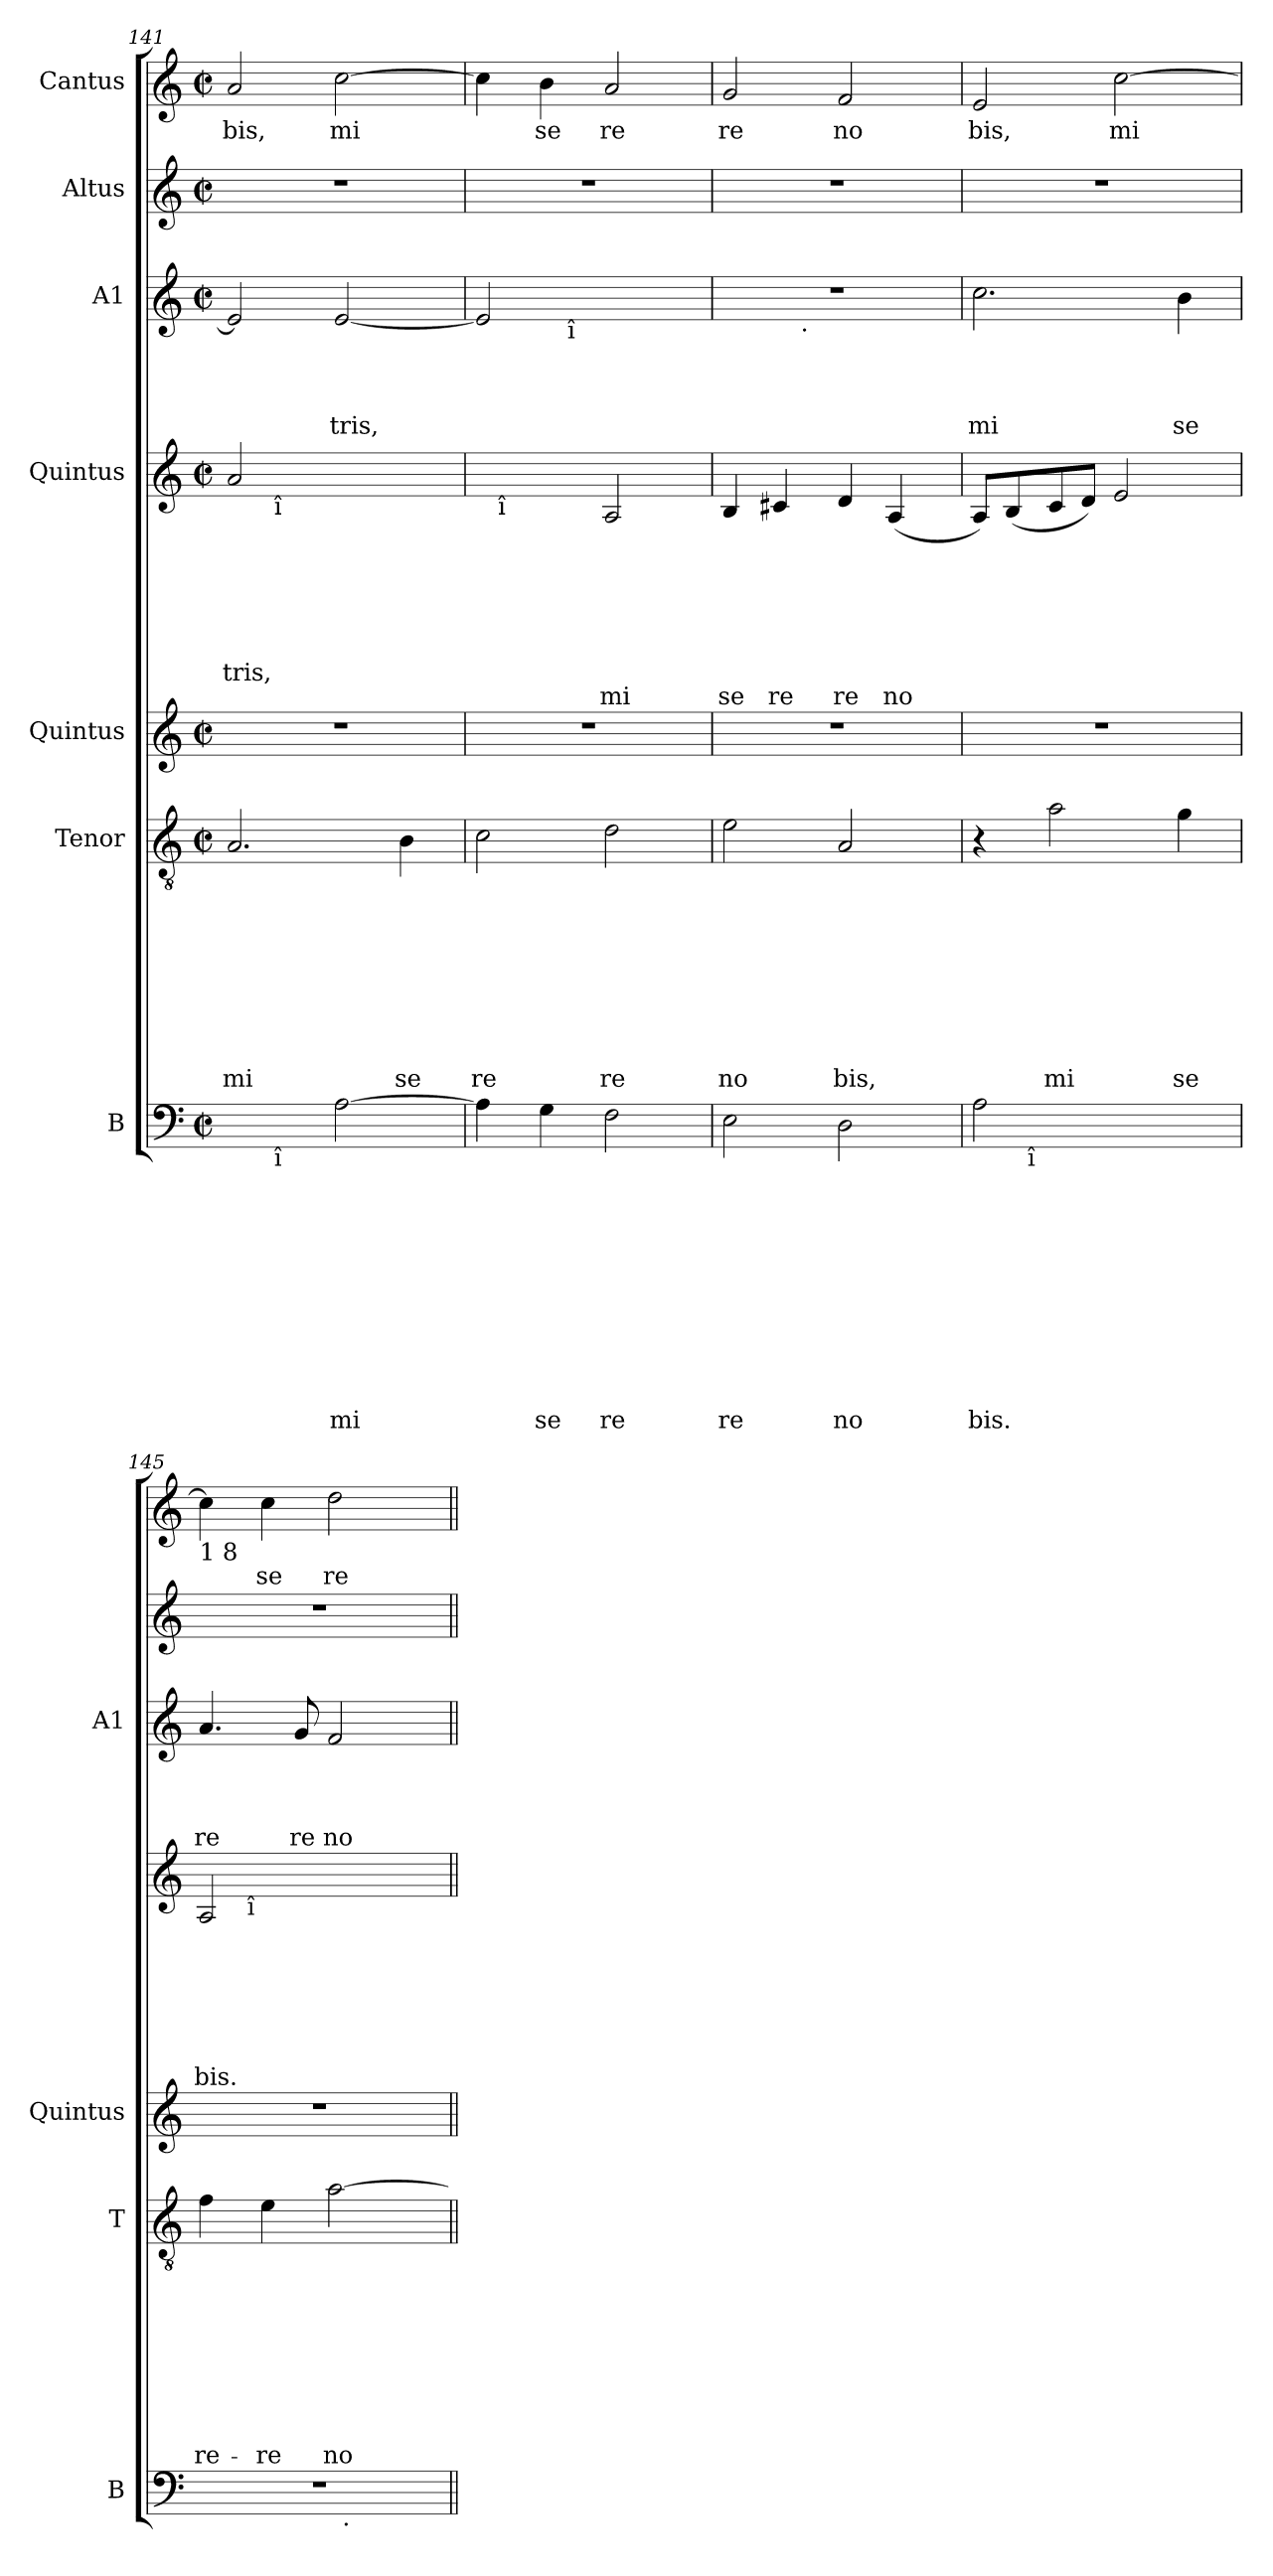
**kern	**text	**text	**text	**text	**text	**text	**text	**text	**text	**text	**text	**kern	**text	**text	**text	**text	**text	**text	**text	**text	**text	**kern	**kern	**text	**text	**text	**text	**text	**text	**text	**kern	**text	**text	**text	**text	**kern	**kern	**text
*part7	*part7	*part7	*part7	*part7	*part7	*part7	*part7	*part7	*part7	*part7	*part7	*part6	*part6	*part6	*part6	*part6	*part6	*part6	*part6	*part6	*part6	*part5	*part4	*part4	*part4	*part4	*part4	*part4	*part4	*part4	*part3	*part3	*part3	*part3	*part3	*part2	*part1	*part1
*staff7	*staff7	*staff7	*staff7	*staff7	*staff7	*staff7	*staff7	*staff7	*staff7	*staff7	*staff7	*staff6	*staff6	*staff6	*staff6	*staff6	*staff6	*staff6	*staff6	*staff6	*staff6	*staff5	*staff4	*staff4	*staff4	*staff4	*staff4	*staff4	*staff4	*staff4	*staff3	*staff3	*staff3	*staff3	*staff3	*staff2	*staff1	*staff1
*I"B	*	*	*	*	*	*	*	*	*	*	*	*I"Tenor	*	*	*	*	*	*	*	*	*	*I"Quintus	*I"Quintus	*	*	*	*	*	*	*	*I"A1	*	*	*	*	*I"Altus	*I"Cantus	*
*I'B	*	*	*	*	*	*	*	*	*	*	*	*I'T	*	*	*	*	*	*	*	*	*	*I'Quintus	*	*	*	*	*	*	*	*	*I'A1	*	*	*	*	*	*	*
*clefF4	*	*	*	*	*	*	*	*	*	*	*	*clefGv2	*	*	*	*	*	*	*	*	*	*clefG2	*clefG2	*	*	*	*	*	*	*	*clefG2	*	*	*	*	*clefG2	*clefG2	*
*k[]	*	*	*	*	*	*	*	*	*	*	*	*k[]	*	*	*	*	*	*	*	*	*	*k[]	*k[]	*	*	*	*	*	*	*	*k[]	*	*	*	*	*k[]	*k[]	*
*C:	*	*	*	*	*	*	*	*	*	*	*	*C:	*	*	*	*	*	*	*	*	*	*C:	*C:	*	*	*	*	*	*	*	*C:	*	*	*	*	*C:	*C:	*
*M2/2	*	*	*	*	*	*	*	*	*	*	*	*M2/2	*	*	*	*	*	*	*	*	*	*M2/2	*M2/2	*	*	*	*	*	*	*	*M2/2	*	*	*	*	*M2/2	*M2/2	*
*met(c|)	*	*	*	*	*	*	*	*	*	*	*	*met(c|)	*	*	*	*	*	*	*	*	*	*met(c|)	*met(c|)	*	*	*	*	*	*	*	*met(c|)	*	*	*	*	*met(c|)	*met(c|)	*
=141	=141	=141	=141	=141	=141	=141	=141	=141	=141	=141	=141	=141	=141	=141	=141	=141	=141	=141	=141	=141	=141	=141	=141	=141	=141	=141	=141	=141	=141	=141	=141	=141	=141	=141	=141	=141	=141	=141
!	!	!	!	!	!	!	!	!	!	!	!	!	!	!	!	!	!	!	!	!	!LO:LY:b	!	!	!	!	!	!	!	!LO:LY:b	!	!	!	!	!	!	!	!	!LO:LY:b
*^	*	*	*	*	*	*	*	*	*	*	*	*	*	*	*	*	*	*	*	*	*	*	*^	*	*	*	*	*	*	*	*	*	*	*	*	*	*	*
2ryy	8ryy	.	.	.	.	.	.	.	.	.	.	.	2.A/	.	.	.	.	.	.	.	.	mi	1r	2a/	8ryy	.	.	.	.	.	tris,	.	2e/]	.	.	.	.	1r	2a/	bis,
.	32ryy	.	.	.	.	.	.	.	.	.	.	.	.	.	.	.	.	.	.	.	.	.	.	.	32ryy	.	.	.	.	.	.	.	.	.	.	.	.	.	.	.
!	!	!	!	!	!	!	!	!	!	!	!	!	!	!	!	!	!	!	!	!	!	!	!	!	!LO:TX:b:t=î	!	!	!	!	!	!	!	!	!	!	!	!	!	!	!
!	!LO:TX:b:t=î	!	!	!	!	!	!	!	!	!	!	!	!	!	!	!	!	!	!	!	!	!	!	!	!	!	!	!	!	!	!	!	!	!	!	!	!	!	!	!
.	2ryy	.	.	.	.	.	.	.	.	.	.	.	.	.	.	.	.	.	.	.	.	.	.	.	2ryy	.	.	.	.	.	.	.	.	.	.	.	.	.	.	.
!	!	!	!	!	!	!	!	!	!	!	!	!LO:LY:b	!	!	!	!	!	!	!	!	!	!	!	!	!	!	!	!	!	!	!	!	!	!	!	!	!LO:LY:b	!	!	!LO:LY:b
[>2A\	.	.	.	.	.	.	.	.	.	.	.	mi	.	.	.	.	.	.	.	.	.	.	.	2ryy	.	.	.	.	.	.	.	.	[<2e/	.	.	.	tris,	.	[>2cc\	mi
.	4ryy	.	.	.	.	.	.	.	.	.	.	.	.	.	.	.	.	.	.	.	.	.	.	.	4ryy	.	.	.	.	.	.	.	.	.	.	.	.	.	.	.
!	!	!	!	!	!	!	!	!	!	!	!	!	!	!	!	!	!	!	!	!	!	!LO:LY:b	!	!	!	!	!	!	!	!	!	!	!	!	!	!	!	!	!	!
.	.	.	.	.	.	.	.	.	.	.	.	.	4B\	.	.	.	.	.	.	.	.	se	.	.	.	.	.	.	.	.	.	.	.	.	.	.	.	.	.	.
.	16.ryy	.	.	.	.	.	.	.	.	.	.	.	.	.	.	.	.	.	.	.	.	.	.	.	16.ryy	.	.	.	.	.	.	.	.	.	.	.	.	.	.	.
=142	=142	=142	=142	=142	=142	=142	=142	=142	=142	=142	=142	=142	=142	=142	=142	=142	=142	=142	=142	=142	=142	=142	=142	=142	=142	=142	=142	=142	=142	=142	=142	=142	=142	=142	=142	=142	=142	=142	=142	=142
!	!	!	!	!	!	!	!	!	!	!	!	!	!	!	!	!	!	!	!	!	!	!LO:LY:b	!	!	!	!	!	!	!	!	!	!	!	!	!	!	!	!	!	!
*v	*v	*	*	*	*	*	*	*	*	*	*	*	*	*	*	*	*	*	*	*	*	*	*	*	*	*	*	*	*	*	*	*	*^	*	*	*	*	*	*	*
4A\]	.	.	.	.	.	.	.	.	.	.	.	2c\	.	.	.	.	.	.	.	.	re	1r	2ryy	16ryy	.	.	.	.	.	.	.	2e/]	4ryy	.	.	.	.	1r	4cc\]	.
!	!	!	!	!	!	!	!	!	!	!	!	!	!	!	!	!	!	!	!	!	!	!	!	!LO:TX:b:t=î	!	!	!	!	!	!	!	!	!	!	!	!	!	!	!	!
.	.	.	.	.	.	.	.	.	.	.	.	.	.	.	.	.	.	.	.	.	.	.	.	2...ryy	.	.	.	.	.	.	.	.	.	.	.	.	.	.	.	.
!	!	!	!	!	!	!	!	!	!	!	!LO:LY:b	!	!	!	!	!	!	!	!	!	!	!	!	!	!	!	!	!	!	!	!	!	!	!	!	!	!	!	!	!LO:LY:b
4G\	.	.	.	.	.	.	.	.	.	.	se	.	.	.	.	.	.	.	.	.	.	.	.	.	.	.	.	.	.	.	.	.	16.ryy	.	.	.	.	.	4b\	se
!	!	!	!	!	!	!	!	!	!	!	!	!	!	!	!	!	!	!	!	!	!	!	!	!	!	!	!	!	!	!	!	!	!LO:TX:b:t=î	!	!	!	!	!	!	!
.	.	.	.	.	.	.	.	.	.	.	.	.	.	.	.	.	.	.	.	.	.	.	.	.	.	.	.	.	.	.	.	.	2ryy	.	.	.	.	.	.	.
!	!	!	!	!	!	!	!	!	!	!	!LO:LY:b	!	!	!	!	!	!	!	!	!	!LO:LY:b	!	!	!	!	!	!	!	!	!	!LO:LY:b	!	!	!	!	!	!	!	!	!LO:LY:b
2F\	.	.	.	.	.	.	.	.	.	.	re	2d\	.	.	.	.	.	.	.	.	re	.	2A/	.	.	.	.	.	.	.	-mi	2ryy	.	.	.	.	.	.	2a/	re
.	.	.	.	.	.	.	.	.	.	.	.	.	.	.	.	.	.	.	.	.	.	.	.	.	.	.	.	.	.	.	.	.	8ryy	.	.	.	.	.	.	.
.	.	.	.	.	.	.	.	.	.	.	.	.	.	.	.	.	.	.	.	.	.	.	.	.	.	.	.	.	.	.	.	.	32ryy	.	.	.	.	.	.	.
=143	=143	=143	=143	=143	=143	=143	=143	=143	=143	=143	=143	=143	=143	=143	=143	=143	=143	=143	=143	=143	=143	=143	=143	=143	=143	=143	=143	=143	=143	=143	=143	=143	=143	=143	=143	=143	=143	=143	=143	=143
!	!	!	!	!	!	!	!	!	!	!	!LO:LY:b	!	!	!	!	!	!	!	!	!	!LO:LY:b	!	!	!	!	!	!	!	!	!	!LO:LY:b	!	!	!	!	!	!	!	!	!LO:LY:b
*	*	*	*	*	*	*	*	*	*	*	*	*	*	*	*	*	*	*	*	*	*	*	*v	*v	*	*	*	*	*	*	*	*	*	*	*	*	*	*	*	*
2E\	.	.	.	.	.	.	.	.	.	.	re	2e\	.	.	.	.	.	.	.	.	no	1r	4B/	.	.	.	.	.	.	se	1r	4ryy	.	.	.	.	1r	2g/	re
!	!	!	!	!	!	!	!	!	!	!	!	!	!	!	!	!	!	!	!	!	!	!	!	!	!	!	!	!	!	!LO:LY:b	!	!	!	!	!	!	!	!	!
.	.	.	.	.	.	.	.	.	.	.	.	.	.	.	.	.	.	.	.	.	.	.	4c#X/	.	.	.	.	.	.	re	.	16.ryy	.	.	.	.	.	.	.
!	!	!	!	!	!	!	!	!	!	!	!	!	!	!	!	!	!	!	!	!	!	!	!	!	!	!	!	!	!	!	!	!LO:TX:b:t=·	!	!	!	!	!	!	!
.	.	.	.	.	.	.	.	.	.	.	.	.	.	.	.	.	.	.	.	.	.	.	.	.	.	.	.	.	.	.	.	2ryy	.	.	.	.	.	.	.
!	!	!	!	!	!	!	!	!	!	!	!LO:LY:b	!	!	!	!	!	!	!	!	!	!LO:LY:b	!	!	!	!	!	!	!	!	!LO:LY:b	!	!	!	!	!	!	!	!	!LO:LY:b
2D\	.	.	.	.	.	.	.	.	.	.	no	2A/	.	.	.	.	.	.	.	.	bis,	.	4d/	.	.	.	.	.	.	re	.	.	.	.	.	.	.	2f/	no
!	!	!	!	!	!	!	!	!	!	!	!	!	!	!	!	!	!	!	!	!	!	!	!	!	!	!	!	!	!	!LO:LY:b	!	!	!	!	!	!	!	!	!
.	.	.	.	.	.	.	.	.	.	.	.	.	.	.	.	.	.	.	.	.	.	.	(<4A/	.	.	.	.	.	.	no	.	.	.	.	.	.	.	.	.
.	.	.	.	.	.	.	.	.	.	.	.	.	.	.	.	.	.	.	.	.	.	.	.	.	.	.	.	.	.	.	.	8ryy	.	.	.	.	.	.	.
.	.	.	.	.	.	.	.	.	.	.	.	.	.	.	.	.	.	.	.	.	.	.	.	.	.	.	.	.	.	.	.	32ryy	.	.	.	.	.	.	.
=144	=144	=144	=144	=144	=144	=144	=144	=144	=144	=144	=144	=144	=144	=144	=144	=144	=144	=144	=144	=144	=144	=144	=144	=144	=144	=144	=144	=144	=144	=144	=144	=144	=144	=144	=144	=144	=144	=144	=144
!	!	!	!	!	!	!	!	!	!	!	!LO:LY:b	!	!	!	!	!	!	!	!	!	!	!	!	!	!	!	!	!	!	!	!	!	!	!	!	!LO:LY:b	!	!	!LO:LY:b
*^	*	*	*	*	*	*	*	*	*	*	*	*	*	*	*	*	*	*	*	*	*	*	*	*	*	*	*	*	*	*	*v	*v	*	*	*	*	*	*	*
2A\	8.ryy	.	.	.	.	.	.	.	.	.	.	bis.	4r	.	.	.	.	.	.	.	.	.	1r	8A/L)	.	.	.	.	.	.	.	2.cc\	.	.	.	mi	1r	2e/	bis,
.	.	.	.	.	.	.	.	.	.	.	.	.	.	.	.	.	.	.	.	.	.	.	.	(>8B/	.	.	.	.	.	.	.	.	.	.	.	.	.	.	.
!	!LO:TX:b:t=î	!	!	!	!	!	!	!	!	!	!	!	!	!	!	!	!	!	!	!	!	!	!	!	!	!	!	!	!	!	!	!	!	!	!	!	!	!	!
.	2ryy	.	.	.	.	.	.	.	.	.	.	.	.	.	.	.	.	.	.	.	.	.	.	.	.	.	.	.	.	.	.	.	.	.	.	.	.	.	.
!	!	!	!	!	!	!	!	!	!	!	!	!	!	!	!	!	!	!	!	!	!	!LO:LY:b	!	!	!	!	!	!	!	!	!	!	!	!	!	!	!	!	!
.	.	.	.	.	.	.	.	.	.	.	.	.	2a\	.	.	.	.	.	.	.	.	mi	.	8c/	.	.	.	.	.	.	.	.	.	.	.	.	.	.	.
.	.	.	.	.	.	.	.	.	.	.	.	.	.	.	.	.	.	.	.	.	.	.	.	8d/J)	.	.	.	.	.	.	.	.	.	.	.	.	.	.	.
!	!	!	!	!	!	!	!	!	!	!	!	!	!	!	!	!	!	!	!	!	!	!	!	!	!	!	!	!	!	!	!	!	!	!	!	!	!	!	!LO:LY:b
2ryy	.	.	.	.	.	.	.	.	.	.	.	.	.	.	.	.	.	.	.	.	.	.	.	2e/	.	.	.	.	.	.	.	.	.	.	.	.	.	[>2cc\	mi
.	4ryy	.	.	.	.	.	.	.	.	.	.	.	.	.	.	.	.	.	.	.	.	.	.	.	.	.	.	.	.	.	.	.	.	.	.	.	.	.	.
!	!	!	!	!	!	!	!	!	!	!	!	!	!	!	!	!	!	!	!	!	!	!LO:LY:b	!	!	!	!	!	!	!	!	!	!	!	!	!	!LO:LY:b	!	!	!
.	.	.	.	.	.	.	.	.	.	.	.	.	4g\	.	.	.	.	.	.	.	.	se	.	.	.	.	.	.	.	.	.	4b\	.	.	.	se	.	.	.
.	16ryy	.	.	.	.	.	.	.	.	.	.	.	.	.	.	.	.	.	.	.	.	.	.	.	.	.	.	.	.	.	.	.	.	.	.	.	.	.	.
!!LO:PB:g=z
=145	=145	=145	=145	=145	=145	=145	=145	=145	=145	=145	=145	=145	=145	=145	=145	=145	=145	=145	=145	=145	=145	=145	=145	=145	=145	=145	=145	=145	=145	=145	=145	=145	=145	=145	=145	=145	=145	=145	=145
!	!	!	!	!	!	!	!	!	!	!	!	!	!	!	!	!	!	!	!	!	!	!	!	!	!	!	!	!	!	!	!	!	!	!	!	!	!	!LO:TX:b:t=1 8	!
!	!	!	!	!	!	!	!	!	!	!	!	!	!	!	!	!	!	!	!	!	!	!LO:LY:b	!	!	!	!	!	!	!	!	!LO:LY:b	!	!	!	!	!LO:LY:b	!	!	!
*	*	*	*	*	*	*	*	*	*	*	*	*	*	*	*	*	*	*	*	*	*	*	*	*^	*	*	*	*	*	*	*	*	*	*	*	*	*	*	*
1r	2ryy	.	.	.	.	.	.	.	.	.	.	.	4f\	.	.	.	.	.	.	.	.	re-	1r	2A/	8..ryy	.	.	.	.	.	.	bis.	4.a/	.	.	.	re	1r	4cc\]	.
!	!	!	!	!	!	!	!	!	!	!	!	!	!	!	!	!	!	!	!	!	!	!	!	!	!LO:TX:b:t=î	!	!	!	!	!	!	!	!	!	!	!	!	!	!	!
.	.	.	.	.	.	.	.	.	.	.	.	.	.	.	.	.	.	.	.	.	.	.	.	.	2ryy	.	.	.	.	.	.	.	.	.	.	.	.	.	.	.
!	!	!	!	!	!	!	!	!	!	!	!	!	!	!	!	!	!	!	!	!	!	!LO:LY:b	!	!	!	!	!	!	!	!	!	!	!	!	!	!	!	!	!	!LO:LY:b
.	.	.	.	.	.	.	.	.	.	.	.	.	4e\	.	.	.	.	.	.	.	.	-re	.	.	.	.	.	.	.	.	.	.	.	.	.	.	.	.	4cc\	se
!	!	!	!	!	!	!	!	!	!	!	!	!	!	!	!	!	!	!	!	!	!	!	!	!	!	!	!	!	!	!	!	!	!	!	!	!	!LO:LY:b	!	!	!
.	.	.	.	.	.	.	.	.	.	.	.	.	.	.	.	.	.	.	.	.	.	.	.	.	.	.	.	.	.	.	.	.	8g/	.	.	.	re	.	.	.
!	!	!	!	!	!	!	!	!	!	!	!	!	!	!	!	!	!	!	!	!	!	!LO:LY:b	!	!	!	!	!	!	!	!	!	!	!	!	!	!	!LO:LY:b	!	!	!LO:LY:b
.	32ryy	.	.	.	.	.	.	.	.	.	.	.	[>2a\	.	.	.	.	.	.	.	.	no-	.	2ryy	.	.	.	.	.	.	.	.	2f/	.	.	.	no	.	2dd\	re
!	!LO:TX:b:t=·	!	!	!	!	!	!	!	!	!	!	!	!	!	!	!	!	!	!	!	!	!	!	!	!	!	!	!	!	!	!	!	!	!	!	!	!	!	!	!
.	4...ryy	.	.	.	.	.	.	.	.	.	.	.	.	.	.	.	.	.	.	.	.	.	.	.	.	.	.	.	.	.	.	.	.	.	.	.	.	.	.	.
.	.	.	.	.	.	.	.	.	.	.	.	.	.	.	.	.	.	.	.	.	.	.	.	.	4ryy	.	.	.	.	.	.	.	.	.	.	.	.	.	.	.
.	.	.	.	.	.	.	.	.	.	.	.	.	.	.	.	.	.	.	.	.	.	.	.	.	32ryy	.	.	.	.	.	.	.	.	.	.	.	.	.	.	.
*v	*v	*	*	*	*	*	*	*	*	*	*	*	*	*	*	*	*	*	*	*	*	*	*	*v	*v	*	*	*	*	*	*	*	*	*	*	*	*	*	*	*
=||	=||	=||	=||	=||	=||	=||	=||	=||	=||	=||	=||	=||	=||	=||	=||	=||	=||	=||	=||	=||	=||	=||	=||	=||	=||	=||	=||	=||	=||	=||	=||	=||	=||	=||	=||	=||	=||	=||
*-	*-	*-	*-	*-	*-	*-	*-	*-	*-	*-	*-	*-	*-	*-	*-	*-	*-	*-	*-	*-	*-	*-	*-	*-	*-	*-	*-	*-	*-	*-	*-	*-	*-	*-	*-	*-	*-	*-
